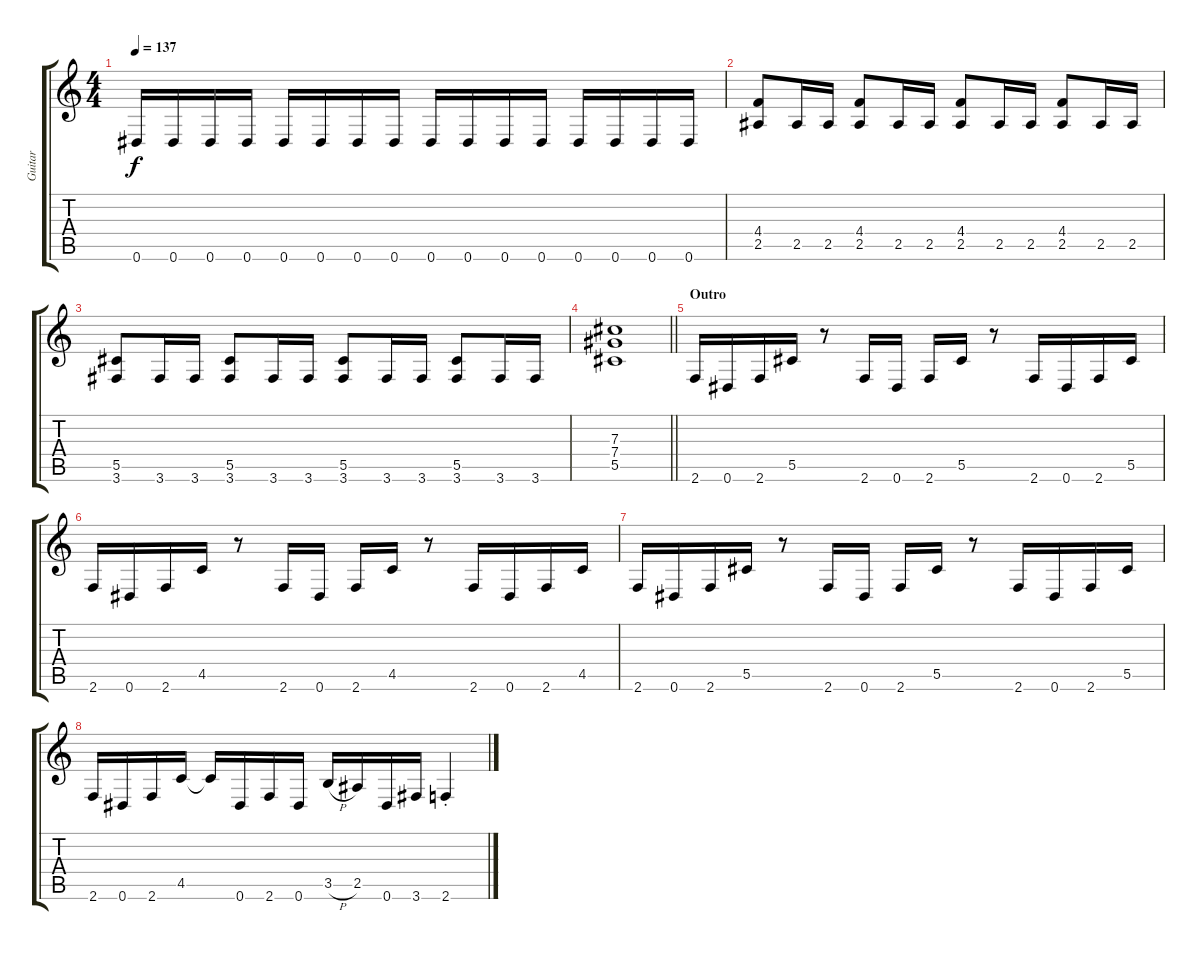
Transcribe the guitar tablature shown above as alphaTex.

\track ("Guitar" "Guitar") {instrument distortionguitar}
\staff {score tabs}
\tuning (Eb4 Bb3 Gb3 Db3 Ab2 Eb2) {hide}
\ts (4 4)
\tempo 137
\clef g2
\ks c
0.6.16{dy f} 0.6.16 0.6.16 0.6.16 0.6.16 0.6.16 0.6.16 0.6.16 0.6.16 0.6.16 0.6.16 0.6.16 0.6.16 0.6.16 0.6.16 0.6.16 |
(4.4 2.5).8 2.5.16 2.5.16 (4.4 2.5).8 2.5.16 2.5.16 (4.4 2.5).8 2.5.16 2.5.16 (4.4 2.5).8 2.5.16 2.5.16 |
(5.5 3.6).8 3.6.16 3.6.16 (5.5 3.6).8 3.6.16 3.6.16 (5.5 3.6).8 3.6.16 3.6.16 (5.5 3.6).8 3.6.16 3.6.16 |
\barLineRight lightlight
(7.3 7.4 5.5).1 |
\section ("" "Outro")
2.6.16 0.6.16 2.6.16 5.5.16 r.8 2.6.16 0.6.16 2.6.16 5.5.16 r.8 2.6.16 0.6.16 2.6.16 5.5.16 |
2.6.16 0.6.16 2.6.16 4.5.16 r.8 2.6.16 0.6.16 2.6.16 4.5.16 r.8 2.6.16 0.6.16 2.6.16 4.5.16 |
2.6.16 0.6.16 2.6.16 5.5.16 r.8 2.6.16 0.6.16 2.6.16 5.5.16 r.8 2.6.16 0.6.16 2.6.16 5.5.16 |
2.6.16 0.6.16 2.6.16 4.5.16 4.5{t}.16 0.6.16 2.6.16 0.6.16 3.5{h}.16 2.5.16 0.6.16 3.6.16 2.6{st}.4
